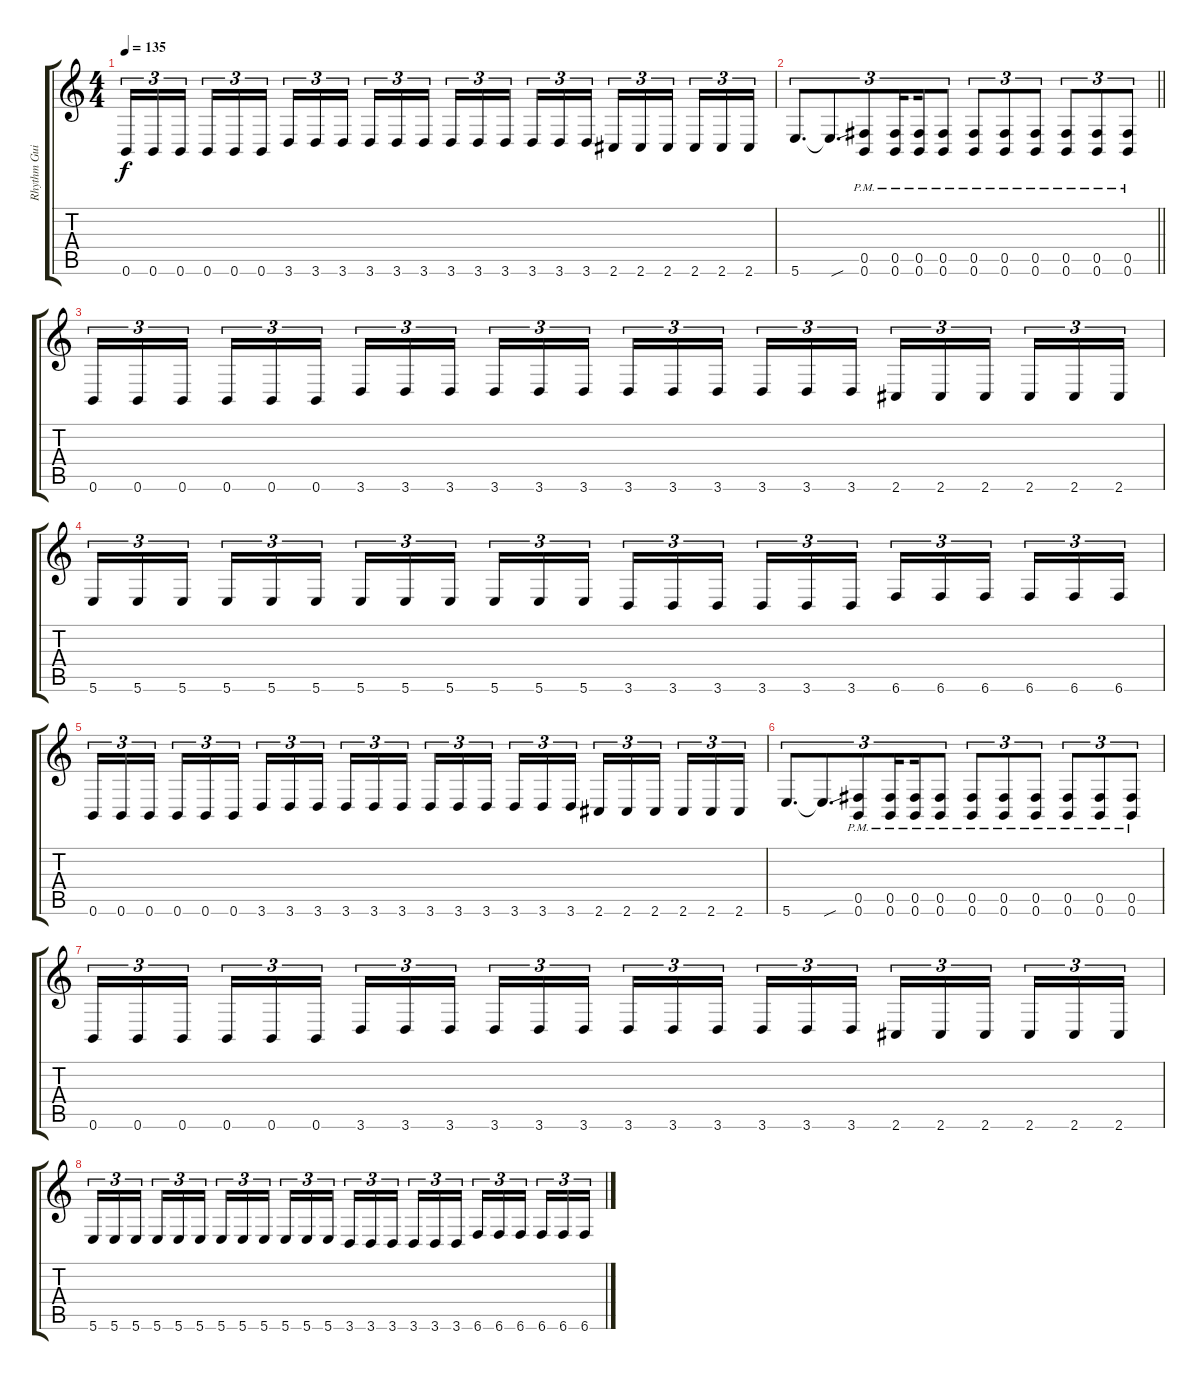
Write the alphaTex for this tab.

\track ("Rhythm Guitar 1" "Rhythm Gui") {instrument distortionguitar}
\staff {score tabs}
\tuning (Db4 Ab3 E3 B2 Gb2 B1) {hide}
\ts (4 4)
\tempo 135
\clef g2
\ks c
0.6.16{tu (3 2) dy f} 0.6.16{tu (3 2)} 0.6.16{tu (3 2) beam splitsecondary} 0.6.16{tu (3 2)} 0.6.16{tu (3 2)} 0.6.16{tu (3 2)} 3.6.16{tu (3 2)} 3.6.16{tu (3 2)} 3.6.16{tu (3 2) beam splitsecondary} 3.6.16{tu (3 2)} 3.6.16{tu (3 2)} 3.6.16{tu (3 2)} 3.6.16{tu (3 2)} 3.6.16{tu (3 2)} 3.6.16{tu (3 2) beam splitsecondary} 3.6.16{tu (3 2)} 3.6.16{tu (3 2)} 3.6.16{tu (3 2)} 2.6.16{tu (3 2)} 2.6.16{tu (3 2)} 2.6.16{tu (3 2) beam splitsecondary} 2.6.16{tu (3 2)} 2.6.16{tu (3 2)} 2.6.16{tu (3 2)} |
\barLineRight lightlight
5.6.8{d tu (3 2)} 5.6{sou t}.8{d tu (3 2)} (0.5{pm} 0.6{pm}).8{tu (3 2)} (0.5{pm} 0.6{pm}).16{tu (3 2) beam splitsecondary} (0.5{pm} 0.6{pm}).16{tu (3 2)} (0.5{pm} 0.6{pm}).8{tu (3 2)} (0.5{pm} 0.6{pm}).8{tu (3 2)} (0.5{pm} 0.6{pm}).8{tu (3 2)} (0.5{pm} 0.6{pm}).8{tu (3 2)} (0.5{pm} 0.6{pm}).8{tu (3 2)} (0.5{pm} 0.6{pm}).8{tu (3 2)} (0.5{pm} 0.6{pm}).8{tu (3 2)} |
\section ("" "")
0.6.16{tu (3 2)} 0.6.16{tu (3 2)} 0.6.16{tu (3 2) beam splitsecondary} 0.6.16{tu (3 2)} 0.6.16{tu (3 2)} 0.6.16{tu (3 2)} 3.6.16{tu (3 2)} 3.6.16{tu (3 2)} 3.6.16{tu (3 2) beam splitsecondary} 3.6.16{tu (3 2)} 3.6.16{tu (3 2)} 3.6.16{tu (3 2)} 3.6.16{tu (3 2)} 3.6.16{tu (3 2)} 3.6.16{tu (3 2) beam splitsecondary} 3.6.16{tu (3 2)} 3.6.16{tu (3 2)} 3.6.16{tu (3 2)} 2.6.16{tu (3 2)} 2.6.16{tu (3 2)} 2.6.16{tu (3 2) beam splitsecondary} 2.6.16{tu (3 2)} 2.6.16{tu (3 2)} 2.6.16{tu (3 2)} |
5.6.16{tu (3 2)} 5.6.16{tu (3 2)} 5.6.16{tu (3 2) beam splitsecondary} 5.6.16{tu (3 2)} 5.6.16{tu (3 2)} 5.6.16{tu (3 2)} 5.6.16{tu (3 2)} 5.6.16{tu (3 2)} 5.6.16{tu (3 2) beam splitsecondary} 5.6.16{tu (3 2)} 5.6.16{tu (3 2)} 5.6.16{tu (3 2)} 3.6.16{tu (3 2)} 3.6.16{tu (3 2)} 3.6.16{tu (3 2) beam splitsecondary} 3.6.16{tu (3 2)} 3.6.16{tu (3 2)} 3.6.16{tu (3 2)} 6.6.16{tu (3 2)} 6.6.16{tu (3 2)} 6.6.16{tu (3 2) beam splitsecondary} 6.6.16{tu (3 2)} 6.6.16{tu (3 2)} 6.6.16{tu (3 2)} |
0.6.16{tu (3 2)} 0.6.16{tu (3 2)} 0.6.16{tu (3 2) beam splitsecondary} 0.6.16{tu (3 2)} 0.6.16{tu (3 2)} 0.6.16{tu (3 2)} 3.6.16{tu (3 2)} 3.6.16{tu (3 2)} 3.6.16{tu (3 2) beam splitsecondary} 3.6.16{tu (3 2)} 3.6.16{tu (3 2)} 3.6.16{tu (3 2)} 3.6.16{tu (3 2)} 3.6.16{tu (3 2)} 3.6.16{tu (3 2) beam splitsecondary} 3.6.16{tu (3 2)} 3.6.16{tu (3 2)} 3.6.16{tu (3 2)} 2.6.16{tu (3 2)} 2.6.16{tu (3 2)} 2.6.16{tu (3 2) beam splitsecondary} 2.6.16{tu (3 2)} 2.6.16{tu (3 2)} 2.6.16{tu (3 2)} |
5.6.8{d tu (3 2)} 5.6{sou t}.8{d tu (3 2)} (0.5{pm} 0.6{pm}).8{tu (3 2)} (0.5{pm} 0.6{pm}).16{tu (3 2) beam splitsecondary} (0.5{pm} 0.6{pm}).16{tu (3 2)} (0.5{pm} 0.6{pm}).8{tu (3 2)} (0.5{pm} 0.6{pm}).8{tu (3 2)} (0.5{pm} 0.6{pm}).8{tu (3 2)} (0.5{pm} 0.6{pm}).8{tu (3 2)} (0.5{pm} 0.6{pm}).8{tu (3 2)} (0.5{pm} 0.6{pm}).8{tu (3 2)} (0.5{pm} 0.6{pm}).8{tu (3 2)} |
0.6.16{tu (3 2)} 0.6.16{tu (3 2)} 0.6.16{tu (3 2) beam splitsecondary} 0.6.16{tu (3 2)} 0.6.16{tu (3 2)} 0.6.16{tu (3 2)} 3.6.16{tu (3 2)} 3.6.16{tu (3 2)} 3.6.16{tu (3 2) beam splitsecondary} 3.6.16{tu (3 2)} 3.6.16{tu (3 2)} 3.6.16{tu (3 2)} 3.6.16{tu (3 2)} 3.6.16{tu (3 2)} 3.6.16{tu (3 2) beam splitsecondary} 3.6.16{tu (3 2)} 3.6.16{tu (3 2)} 3.6.16{tu (3 2)} 2.6.16{tu (3 2)} 2.6.16{tu (3 2)} 2.6.16{tu (3 2) beam splitsecondary} 2.6.16{tu (3 2)} 2.6.16{tu (3 2)} 2.6.16{tu (3 2)} |
5.6.16{tu (3 2)} 5.6.16{tu (3 2)} 5.6.16{tu (3 2) beam splitsecondary} 5.6.16{tu (3 2)} 5.6.16{tu (3 2)} 5.6.16{tu (3 2)} 5.6.16{tu (3 2)} 5.6.16{tu (3 2)} 5.6.16{tu (3 2) beam splitsecondary} 5.6.16{tu (3 2)} 5.6.16{tu (3 2)} 5.6.16{tu (3 2)} 3.6.16{tu (3 2)} 3.6.16{tu (3 2)} 3.6.16{tu (3 2) beam splitsecondary} 3.6.16{tu (3 2)} 3.6.16{tu (3 2)} 3.6.16{tu (3 2)} 6.6.16{tu (3 2)} 6.6.16{tu (3 2)} 6.6.16{tu (3 2) beam splitsecondary} 6.6.16{tu (3 2)} 6.6.16{tu (3 2)} 6.6.16{tu (3 2)}
